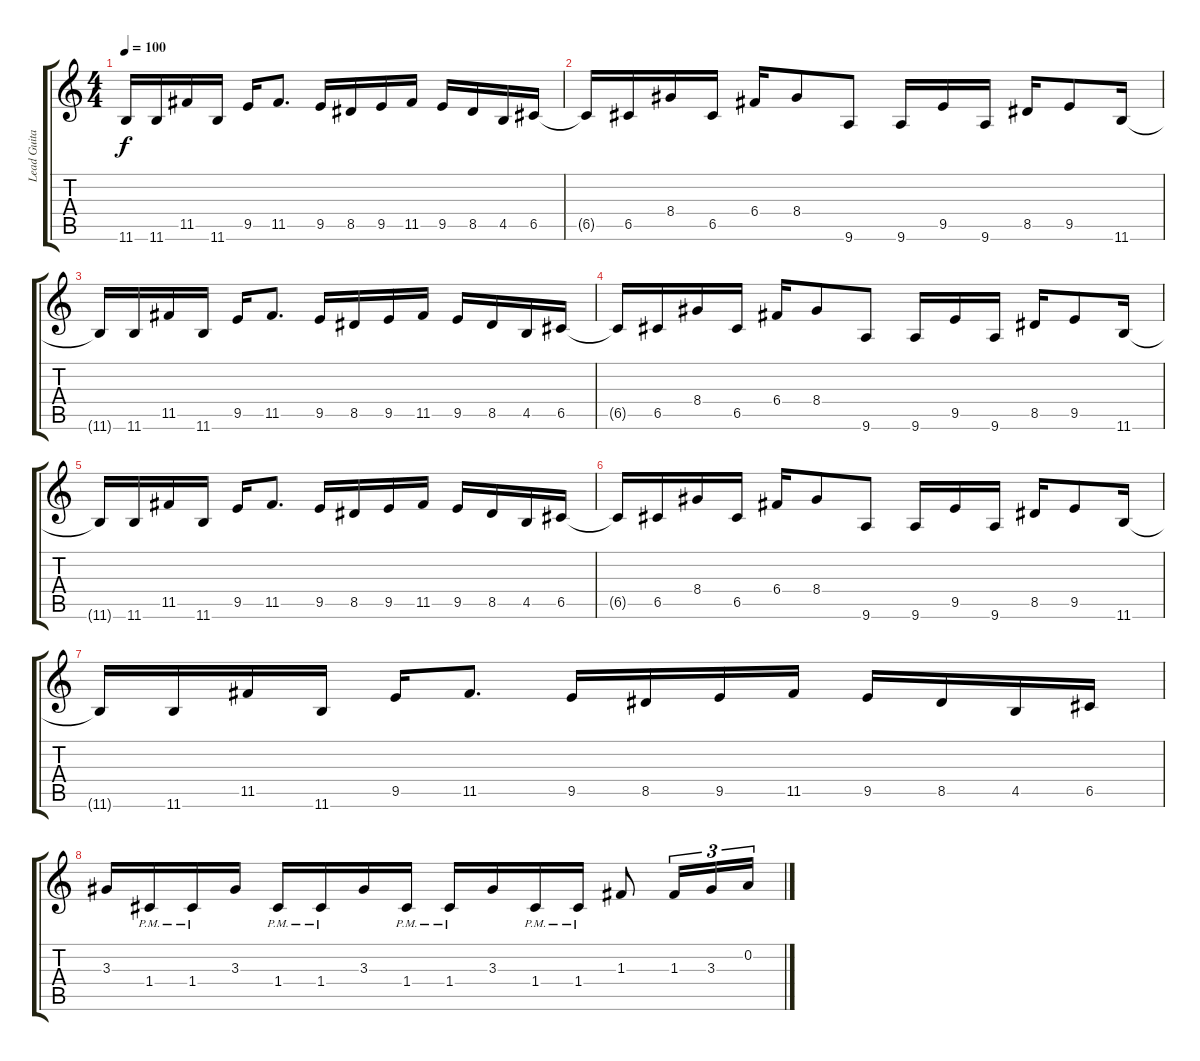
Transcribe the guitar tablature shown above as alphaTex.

\track ("Lead Guitar" "Lead Guita") {instrument distortionguitar}
\staff {score tabs}
\tuning (D4 A3 F3 C3 G2 C2) {hide}
\ts (4 4)
\tempo 100
\clef g2
\ks c
11.6{t}.16{dy f} 11.6.16 11.5.16 11.6.16 9.5.16 11.5.8{d} 9.5.16 8.5.16 9.5.16 11.5.16 9.5.16 8.5.16 4.5.16 6.5.16 |
6.5{t}.16 6.5.16 8.4.16 6.5.16 6.4.16 8.4.8 9.6.8 9.6.16 9.5.16 9.6.16 8.5.16 9.5.8 11.6.16 |
11.6{t}.16 11.6.16 11.5.16 11.6.16 9.5.16 11.5.8{d} 9.5.16 8.5.16 9.5.16 11.5.16 9.5.16 8.5.16 4.5.16 6.5.16 |
6.5{t}.16 6.5.16 8.4.16 6.5.16 6.4.16 8.4.8 9.6.8 9.6.16 9.5.16 9.6.16 8.5.16 9.5.8 11.6.16 |
11.6{t}.16 11.6.16 11.5.16 11.6.16 9.5.16 11.5.8{d} 9.5.16 8.5.16 9.5.16 11.5.16 9.5.16 8.5.16 4.5.16 6.5.16 |
6.5{t}.16 6.5.16 8.4.16 6.5.16 6.4.16 8.4.8 9.6.8 9.6.16 9.5.16 9.6.16 8.5.16 9.5.8 11.6.16 |
11.6{t}.16 11.6.16 11.5.16 11.6.16 9.5.16 11.5.8{d} 9.5.16 8.5.16 9.5.16 11.5.16 9.5.16 8.5.16 4.5.16 6.5.16 |
3.3.16 1.4{pm}.16 1.4{pm}.16 3.3.16 1.4{pm}.16 1.4{pm}.16 3.3.16 1.4{pm}.16 1.4{pm}.16 3.3.16 1.4{pm}.16 1.4{pm}.16 1.3.8 1.3.16{tu (3 2)} 3.3.16{tu (3 2)} 0.2.16{tu (3 2)}
